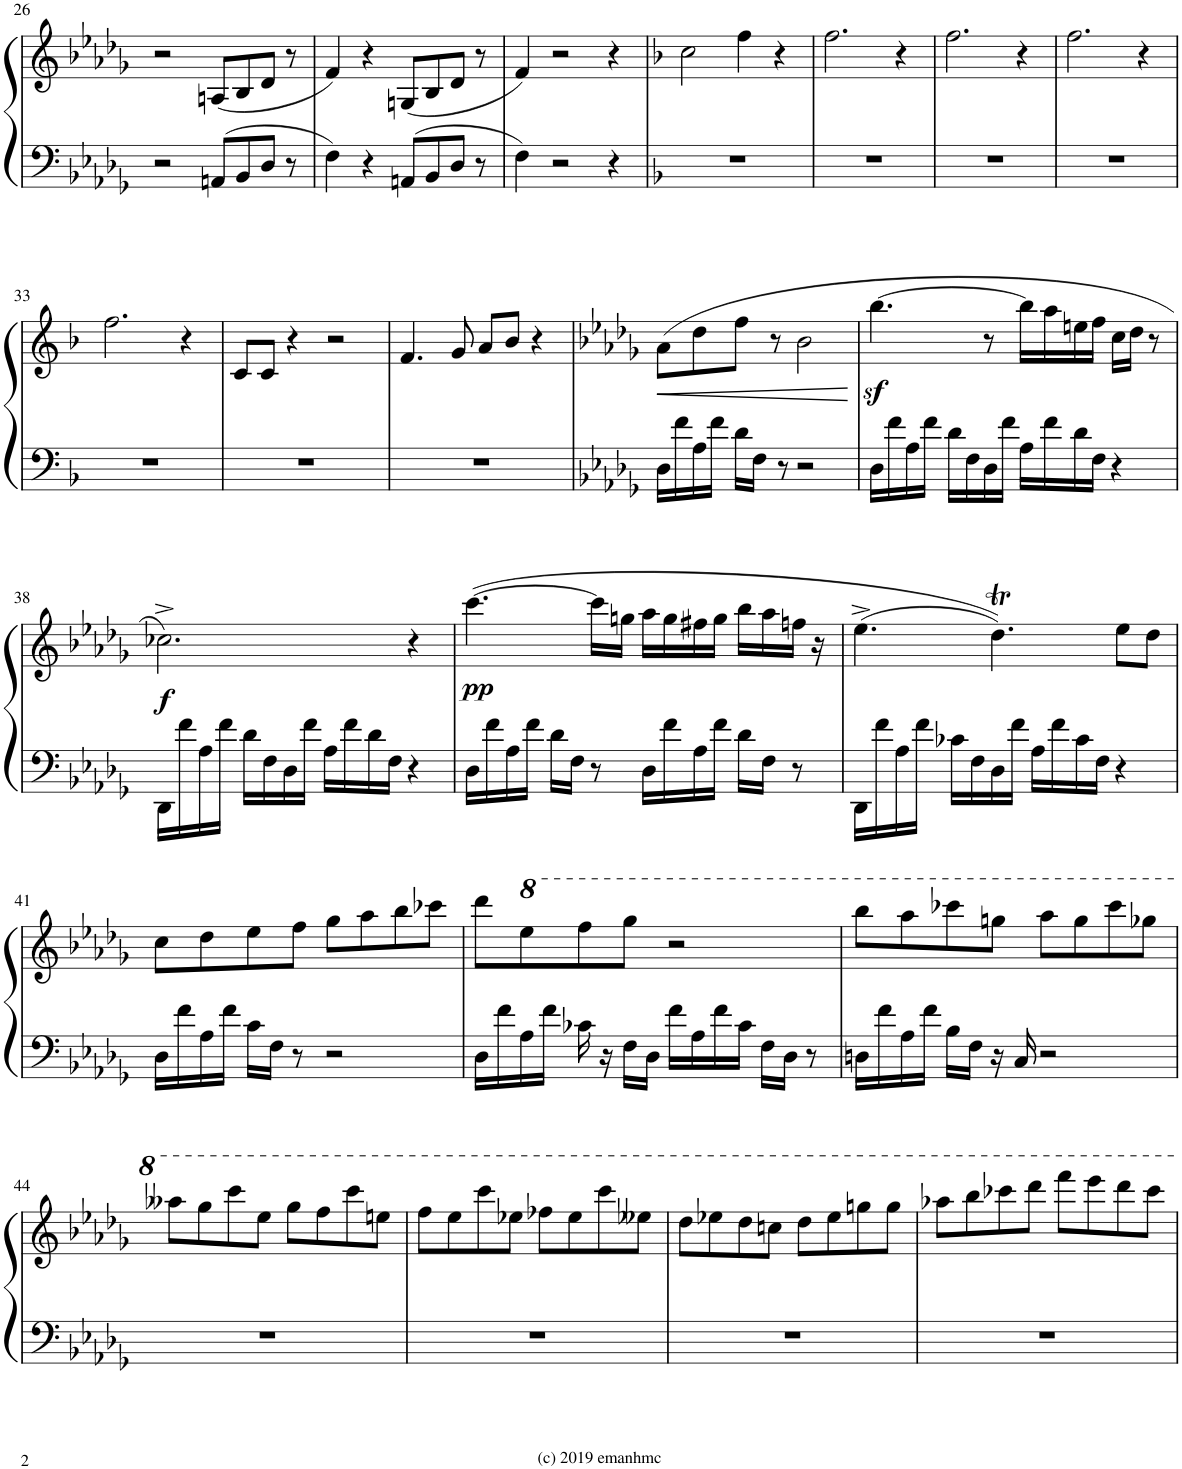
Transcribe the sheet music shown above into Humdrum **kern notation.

**kern	**kern	**dynam
*part1	*part1	*part1
*staff2	*staff1	*staff1/2
*I"Piano	*	*
*I'Pno.	*	*
!!LO:PB:g=z
*clefF4	*clefG2	*
*k[b-e-a-d-g-]	*k[b-e-a-d-g-]	*
*M4/4	*M4/4	*
*met(c)	*met(c)	*
=26	=26	=26
2r	2r	.
8AAn/L	(8An/L	.
8BB-/	8B-/	.
8D-/J	8d-/J	.
8r	8r	.
=27	=27	=27
4F\	4f/)	.
4r	4r	.
8AAn/L	(8Gn/L	.
8BB-/	8B-/	.
8D-/J	8d-/J	.
8r	8r	.
=28	=28	=28
4F\	4f/)	.
2r	2r	.
4r	4r	.
=29	=29	=29
*k[b-]	*k[b-]	*
1r	2cc\	.
.	4ff\	.
.	4r	.
=30	=30	=30
1r	2.ff\	.
.	4r	.
=31	=31	=31
1r	2.ff\	.
.	4r	.
=32	=32	=32
1r	2.ff\	.
.	4r	.
!!LO:LB:g=z
=33	=33	=33
1r	2.ff\	.
.	4r	.
=34	=34	=34
1r	8c/L	.
.	8c/J	.
.	4r	.
.	2r	.
=35	=35	=35
1r	4.f/	.
.	8g/	.
.	8a/L	.
.	8b-/J	.
.	4r	.
=36	=36	=36
*k[b-e-a-d-g-]	*k[b-e-a-d-g-]	*
!	!	!LO:HP:b
16D-\LL	(8a-\L	<
16f\	.	.
16A-\	8dd-\	.
16f\JJ	.	.
16d-\LL	8ff\J	.
16F\JJ	.	.
8r	8r	.
2r	2b-\	.
.	.	[
=37	=37	=37
16D-\LL	[4.bb-z<\	.
16f\	.	.
16A-\	.	.
16f\JJ	.	.
16d-\LL	.	.
16F\	.	.
16D-\	8r	.
16f\JJ	.	.
16A-\LL	16bb-\LL]	.
16f\	16aa-\	.
16d-\	16een\	.
16F\JJ	16ff\JJ	.
4r	16cc\LL	.
.	16dd-\JJ	.
.	8r	.
!!LO:LB:g=z
=38	=38	=38
!	!	!LO:DY:b
16DD-\LL	2.cc-X^\)	f
16f\	.	.
16A-\	.	.
16f\JJ	.	.
16d-\LL	.	.
16F\	.	.
16D-\	.	.
16f\JJ	.	.
16A-\LL	.	.
16f\	.	.
16d-\	.	.
16F\JJ	.	.
4r	4r	.
=39	=39	=39
!	!	!LO:DY:b
16D-\LL	([4.ccc\	pp
16f\	.	.
16A-\	.	.
16f\JJ	.	.
16d-\LL	.	.
16F\JJ	.	.
8r	16ccc\LL]	.
.	16ggn\JJ	.
16D-\LL	16aa-\LL	.
16f\	16gg\	.
16A-\	16ff#X\	.
16f\JJ	16gg\JJ	.
16d-\LL	16bb-\LL	.
16F\JJ	16aa-\	.
8r	16ffn\JJ	.
.	16r	.
=40	=40	=40
16DD-\LL	(4.ee-^\	.
16f\	.	.
16A-\	.	.
16f\JJ	.	.
16c-X\LL	.	.
16F\	.	.
16D-\	4.dd-T\))	.
16f\JJ	.	.
16A-\LL	.	.
16f\	.	.
16c-\	.	.
16F\JJ	.	.
4r	8ee-\L	.
.	8dd-\J	.
!!LO:LB:g=z
=41	=41	=41
16D-\LL	8cc\L	.
16f\	.	.
16A-\	8dd-\	.
16f\JJ	.	.
16c\LL	8ee-\	.
16F\JJ	.	.
8r	8ff\J	.
2r	8gg-\L	.
.	8aa-\	.
.	8bb-\	.
.	8ccc-X\J	.
=42	=42	=42
16D-\LL	8ddd-\L	.
16f\	.	.
16A-\	8eee-\	.
16f\JJ	.	.
16c-X\	8fff\	.
16r	.	.
16F\LL	8ggg-\J	.
16D-\JJ	.	.
16f\LL	2r	.
16A-\	.	.
16f\	.	.
16c-\JJ	.	.
16F\LL	.	.
16D-\JJ	.	.
8r	.	.
=43	=43	=43
16Dn\LL	8bbb-\L	.
16f\	.	.
16A-\	8aaa-\	.
16f\JJ	.	.
16B-\LL	8cccc-X\	.
16F\JJ	.	.
16r	8gggn\J	.
16C/	.	.
2r	8aaa-\L	.
.	8ggg\	.
.	8cccc-\	.
.	8ggg-X\J	.
!!LO:LB:g=z
=44	=44	=44
1r	8aaa--X\L	.
.	8ggg-\	.
.	8cccc\	.
.	8eee-\J	.
.	8ggg-\L	.
.	8fff\	.
.	8cccc\	.
.	8eeen\J	.
=45	=45	=45
1r	8fff\L	.
.	8eee-\	.
.	8cccc\	.
.	8eee-X\J	.
.	8fff-X\L	.
.	8eee-\	.
.	8cccc\	.
.	8eee--X\J	.
=46	=46	=46
1r	8ddd-\L	.
.	8eee-X\	.
.	8ddd-\	.
.	8cccn\J	.
.	8ddd-\L	.
.	8eee-\	.
.	8gggn\	.
.	8ggg\J	.
=47	=47	=47
1r	8aaa-X\L	.
.	8bbb-\	.
.	8cccc-X\	.
.	8dddd-\J	.
.	8ffff\L	.
.	8eeee-\	.
.	8dddd-\	.
.	8cccc-\J	.
=	=	=
*-	*-	*-
